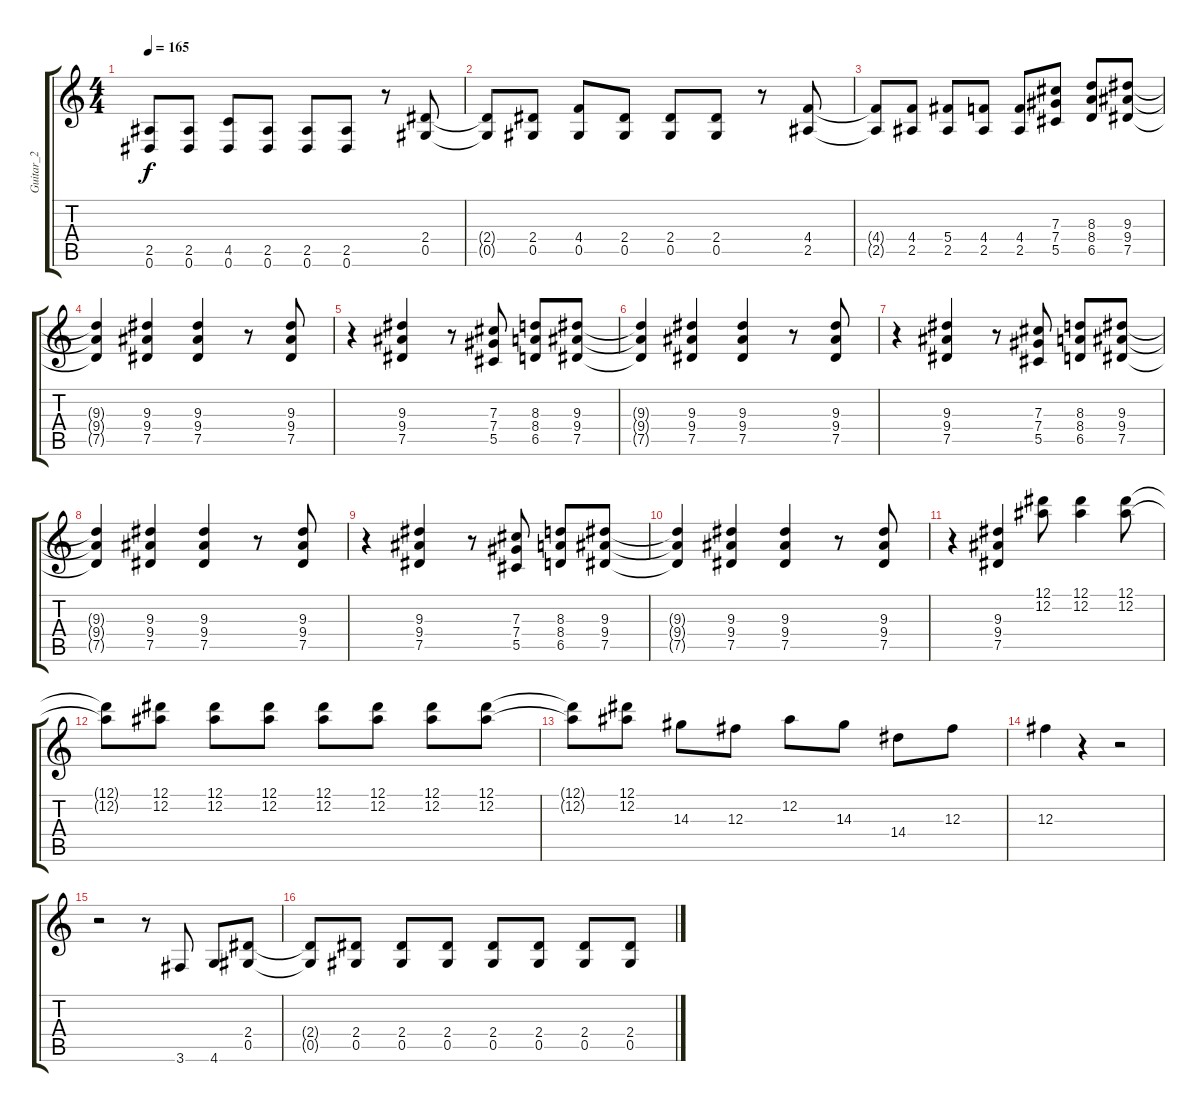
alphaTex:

\track ("Guitar_2" "Guitar_2") {instrument distortionguitar}
\staff {score tabs}
\tuning (Eb4 Bb3 Gb3 Db3 Ab2 Eb2) {hide}
\ts (4 4)
\tempo 165
\clef g2
\ks c
(2.5 0.6).8{dy f} (2.5 0.6).8 (4.5 0.6).8 (2.5 0.6).8 (2.5 0.6).8 (2.5 0.6).8 r.8 (2.4 0.5).8 |
(2.4{t} 0.5{t}).8 (2.4 0.5).8 (4.4 0.5).8 (2.4 0.5).8 (2.4 0.5).8 (2.4 0.5).8 r.8 (4.4 2.5).8 |
(4.4{t} 2.5{t}).8 (4.4 2.5).8 (5.4 2.5).8 (4.4 2.5).8 (4.4 2.5).8 (7.3 7.4 5.5).8 (8.3 8.4 6.5).8 (9.3 9.4 7.5).8 |
(9.3{t} 9.4{t} 7.5{t}).4 (9.3 9.4 7.5).4 (9.3 9.4 7.5).4 r.8 (9.3 9.4 7.5).8 |
r.4 (9.3 9.4 7.5).4 r.8 (7.3 7.4 5.5).8 (8.3 8.4 6.5).8 (9.3 9.4 7.5).8 |
(9.3{t} 9.4{t} 7.5{t}).4 (9.3 9.4 7.5).4 (9.3 9.4 7.5).4 r.8 (9.3 9.4 7.5).8 |
r.4 (9.3 9.4 7.5).4 r.8 (7.3 7.4 5.5).8 (8.3 8.4 6.5).8 (9.3 9.4 7.5).8 |
(9.3{t} 9.4{t} 7.5{t}).4 (9.3 9.4 7.5).4 (9.3 9.4 7.5).4 r.8 (9.3 9.4 7.5).8 |
r.4 (9.3 9.4 7.5).4 r.8 (7.3 7.4 5.5).8 (8.3 8.4 6.5).8 (9.3 9.4 7.5).8 |
(9.3{t} 9.4{t} 7.5{t}).4 (9.3 9.4 7.5).4 (9.3 9.4 7.5).4 r.8 (9.3 9.4 7.5).8 |
r.4 (9.3 9.4 7.5).4 (12.1 12.2).8 (12.1 12.2).4 (12.1 12.2).8 |
(12.1{t} 12.2{t}).8 (12.1 12.2).8 (12.1 12.2).8 (12.1 12.2).8 (12.1 12.2).8 (12.1 12.2).8 (12.1 12.2).8 (12.1 12.2).8 |
(12.1{t} 12.2{t}).8 (12.1 12.2).8 14.3.8 12.3.8 12.2.8 14.3.8 14.4.8 12.3.8 |
12.3.4 r.4 r.2 |
r.2 r.8 3.6.8 4.6.8 (2.4 0.5).8 |
(2.4{t} 0.5{t}).8 (2.4 0.5).8 (2.4 0.5).8 (2.4 0.5).8 (2.4 0.5).8 (2.4 0.5).8 (2.4 0.5).8 (2.4 0.5).8
